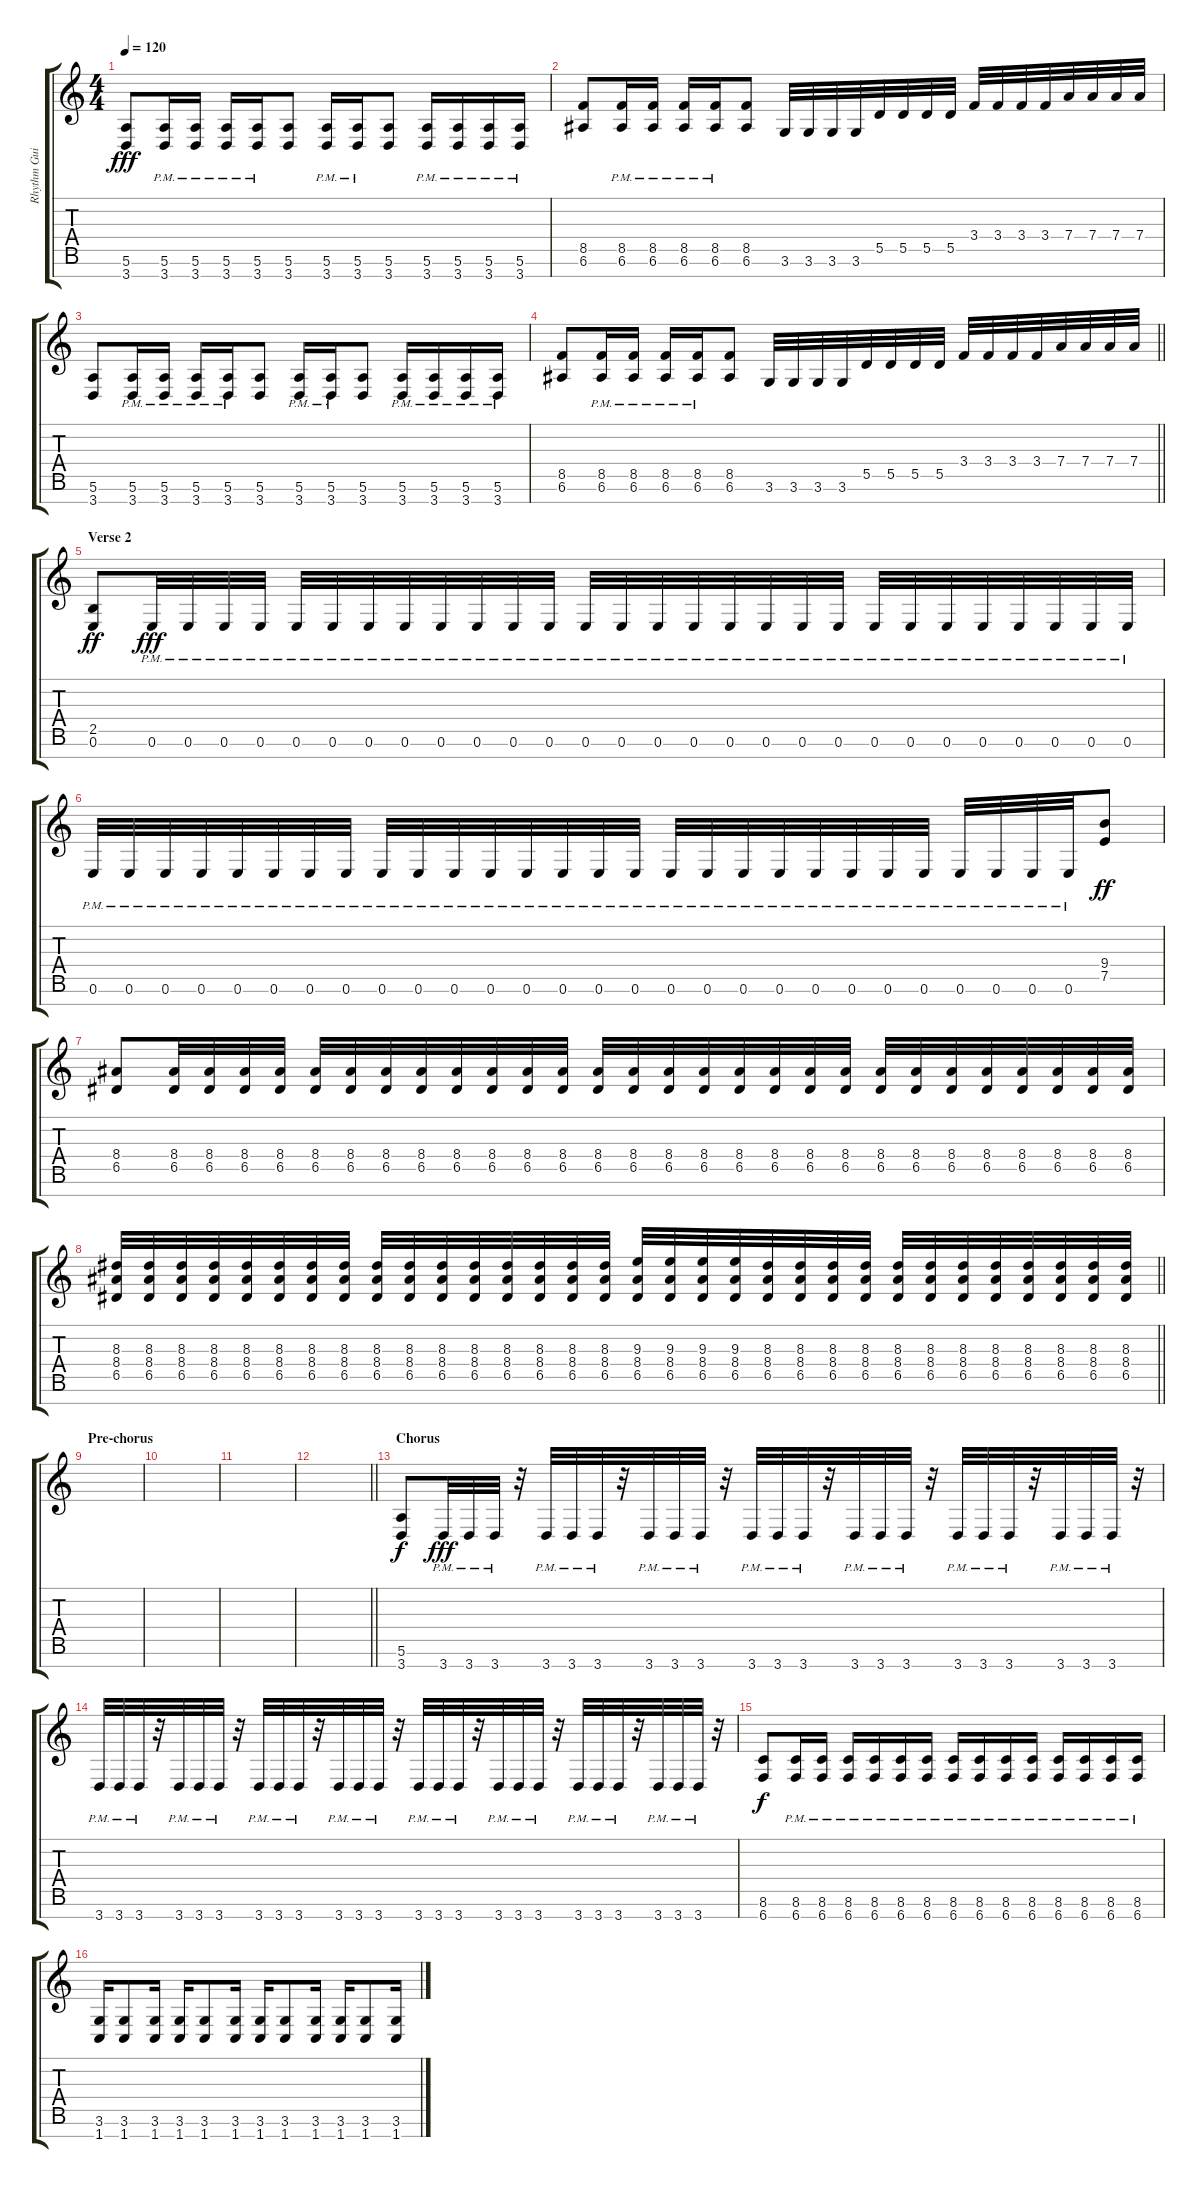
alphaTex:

\track ("Rhythm Guitar 1" "Rhythm Gui") {instrument distortionguitar}
\staff {score tabs}
\tuning (E4 B3 G3 D3 A2 E2 B1) {hide}
\ts (4 4)
\tempo 120
\clef g2
\ks c
(5.6 3.7).8{dy fff} (5.6{pm} 3.7{pm}).16 (5.6{pm} 3.7{pm}).16 (5.6{pm} 3.7{pm}).16 (5.6{pm} 3.7{pm}).16 (5.6 3.7).8 (5.6{pm} 3.7{pm}).16 (5.6{pm} 3.7{pm}).16 (5.6 3.7).8 (5.6{pm} 3.7{pm}).16 (5.6{pm} 3.7{pm}).16 (5.6{pm} 3.7{pm}).16 (5.6{pm} 3.7{pm}).16 |
(8.5 6.6).8 (8.5{pm} 6.6{pm}).16 (8.5{pm} 6.6{pm}).16 (8.5{pm} 6.6{pm}).16 (8.5{pm} 6.6{pm}).16 (8.5 6.6).8 3.6.32 3.6.32 3.6.32 3.6.32 5.5.32 5.5.32 5.5.32 5.5.32 3.4.32 3.4.32 3.4.32 3.4.32 7.4.32 7.4.32 7.4.32 7.4.32 |
(5.6 3.7).8 (5.6{pm} 3.7{pm}).16 (5.6{pm} 3.7{pm}).16 (5.6{pm} 3.7{pm}).16 (5.6{pm} 3.7{pm}).16 (5.6 3.7).8 (5.6{pm} 3.7{pm}).16 (5.6{pm} 3.7{pm}).16 (5.6 3.7).8 (5.6{pm} 3.7{pm}).16 (5.6{pm} 3.7{pm}).16 (5.6{pm} 3.7{pm}).16 (5.6{pm} 3.7{pm}).16 |
\barLineRight lightlight
(8.5 6.6).8 (8.5{pm} 6.6{pm}).16 (8.5{pm} 6.6{pm}).16 (8.5{pm} 6.6{pm}).16 (8.5{pm} 6.6{pm}).16 (8.5 6.6).8 3.6.32 3.6.32 3.6.32 3.6.32 5.5.32 5.5.32 5.5.32 5.5.32 3.4.32 3.4.32 3.4.32 3.4.32 7.4.32 7.4.32 7.4.32 7.4.32 |
\section ("" "Verse 2")
(2.5 0.6).8{dy ff} 0.6{pm}.32{dy fff} 0.6{pm}.32 0.6{pm}.32 0.6{pm}.32 0.6{pm}.32 0.6{pm}.32 0.6{pm}.32 0.6{pm}.32 0.6{pm}.32 0.6{pm}.32 0.6{pm}.32 0.6{pm}.32 0.6{pm}.32 0.6{pm}.32 0.6{pm}.32 0.6{pm}.32 0.6{pm}.32 0.6{pm}.32 0.6{pm}.32 0.6{pm}.32 0.6{pm}.32 0.6{pm}.32 0.6{pm}.32 0.6{pm}.32 0.6{pm}.32 0.6{pm}.32 0.6{pm}.32 0.6{pm}.32 |
0.6{pm}.32 0.6{pm}.32 0.6{pm}.32 0.6{pm}.32 0.6{pm}.32 0.6{pm}.32 0.6{pm}.32 0.6{pm}.32 0.6{pm}.32 0.6{pm}.32 0.6{pm}.32 0.6{pm}.32 0.6{pm}.32 0.6{pm}.32 0.6{pm}.32 0.6{pm}.32 0.6{pm}.32 0.6{pm}.32 0.6{pm}.32 0.6{pm}.32 0.6{pm}.32 0.6{pm}.32 0.6{pm}.32 0.6{pm}.32 0.6{pm}.32 0.6{pm}.32 0.6{pm}.32 0.6{pm}.32 (9.4 7.5).8{dy ff} |
(8.4 6.5).8 (8.4 6.5).32 (8.4 6.5).32 (8.4 6.5).32 (8.4 6.5).32 (8.4 6.5).32 (8.4 6.5).32 (8.4 6.5).32 (8.4 6.5).32 (8.4 6.5).32 (8.4 6.5).32 (8.4 6.5).32 (8.4 6.5).32 (8.4 6.5).32 (8.4 6.5).32 (8.4 6.5).32 (8.4 6.5).32 (8.4 6.5).32 (8.4 6.5).32 (8.4 6.5).32 (8.4 6.5).32 (8.4 6.5).32 (8.4 6.5).32 (8.4 6.5).32 (8.4 6.5).32 (8.4 6.5).32 (8.4 6.5).32 (8.4 6.5).32 (8.4 6.5).32 |
\barLineRight lightlight
(8.3 8.4 6.5).32 (8.3 8.4 6.5).32 (8.3 8.4 6.5).32 (8.3 8.4 6.5).32 (8.3 8.4 6.5).32 (8.3 8.4 6.5).32 (8.3 8.4 6.5).32 (8.3 8.4 6.5).32 (8.3 8.4 6.5).32 (8.3 8.4 6.5).32 (8.3 8.4 6.5).32 (8.3 8.4 6.5).32 (8.3 8.4 6.5).32 (8.3 8.4 6.5).32 (8.3 8.4 6.5).32 (8.3 8.4 6.5).32 (9.3 8.4 6.5).32 (9.3 8.4 6.5).32 (9.3 8.4 6.5).32 (9.3 8.4 6.5).32 (8.3 8.4 6.5).32 (8.3 8.4 6.5).32 (8.3 8.4 6.5).32 (8.3 8.4 6.5).32 (8.3 8.4 6.5).32 (8.3 8.4 6.5).32 (8.3 8.4 6.5).32 (8.3 8.4 6.5).32 (8.3 8.4 6.5).32 (8.3 8.4 6.5).32 (8.3 8.4 6.5).32 (8.3 8.4 6.5).32 |
\section ("" "Pre-chorus")
|
|
|
\barLineRight lightlight
|
\section ("" "Chorus")
(5.6 3.7).8{dy f} 3.7{pm}.32{dy fff} 3.7{pm}.32 3.7{pm}.32 r.32 3.7{pm}.32 3.7{pm}.32 3.7{pm}.32 r.32 3.7{pm}.32 3.7{pm}.32 3.7{pm}.32 r.32 3.7{pm}.32 3.7{pm}.32 3.7{pm}.32 r.32 3.7{pm}.32 3.7{pm}.32 3.7{pm}.32 r.32 3.7{pm}.32 3.7{pm}.32 3.7{pm}.32 r.32 3.7{pm}.32 3.7{pm}.32 3.7{pm}.32 r.32 |
3.7{pm}.32 3.7{pm}.32 3.7{pm}.32 r.32 3.7{pm}.32 3.7{pm}.32 3.7{pm}.32 r.32 3.7{pm}.32 3.7{pm}.32 3.7{pm}.32 r.32 3.7{pm}.32 3.7{pm}.32 3.7{pm}.32 r.32 3.7{pm}.32 3.7{pm}.32 3.7{pm}.32 r.32 3.7{pm}.32 3.7{pm}.32 3.7{pm}.32 r.32 3.7{pm}.32 3.7{pm}.32 3.7{pm}.32 r.32 3.7{pm}.32 3.7{pm}.32 3.7{pm}.32 r.32 |
(8.6 6.7).8{dy f} (8.6{pm} 6.7{pm}).16 (8.6{pm} 6.7{pm}).16 (8.6{pm} 6.7{pm}).16 (8.6{pm} 6.7{pm}).16 (8.6{pm} 6.7{pm}).16 (8.6{pm} 6.7{pm}).16 (8.6{pm} 6.7{pm}).16 (8.6{pm} 6.7{pm}).16 (8.6{pm} 6.7{pm}).16 (8.6{pm} 6.7{pm}).16 (8.6{pm} 6.7{pm}).16 (8.6{pm} 6.7{pm}).16 (8.6{pm} 6.7{pm}).16 (8.6{pm} 6.7{pm}).16 |
(3.6 1.7).16 (3.6 1.7).8 (3.6 1.7).16 (3.6 1.7).16 (3.6 1.7).8 (3.6 1.7).16 (3.6 1.7).16 (3.6 1.7).8 (3.6 1.7).16 (3.6 1.7).16 (3.6 1.7).8 (3.6 1.7).16
